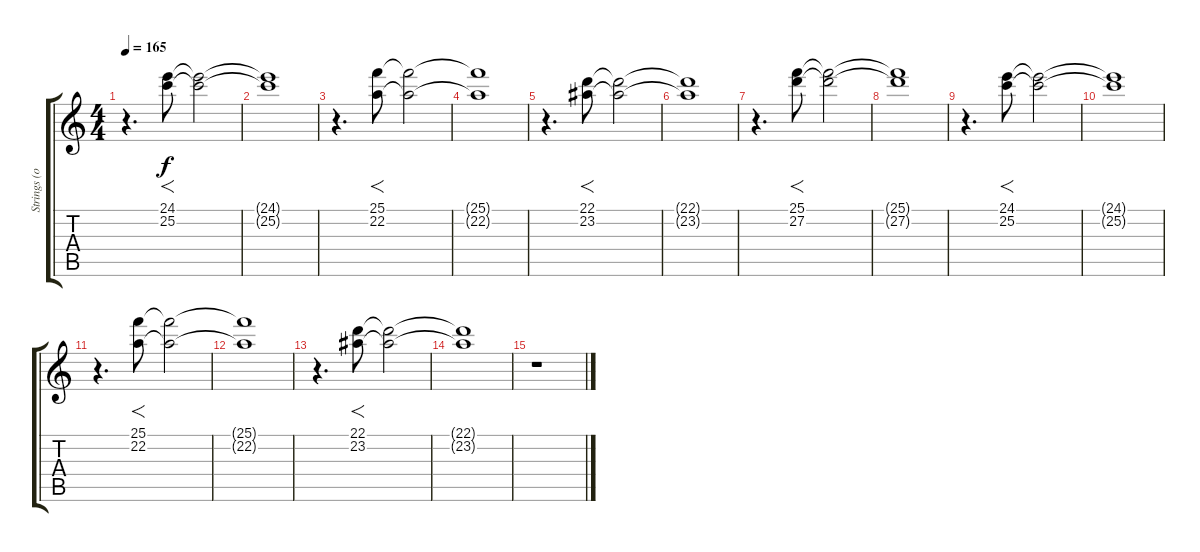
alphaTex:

\track ("Strings (outro)" "Strings (o") {instrument stringensemble2}
\staff {score tabs}
\tuning (E4 B3 G3 D3 A2 D2) {hide}
\ts (4 4)
\tempo 165
\clef g2
\ks c
r.4{d dy f} (24.1 25.2).8{f} (24.1{t} 25.2{t}).2 |
(24.1{t} 25.2{t}).1 |
r.4{d} (25.1 22.2).8{f} (25.1{t} 22.2{t}).2 |
(25.1{t} 22.2{t}).1 |
r.4{d} (22.1 23.2).8{f} (22.1{t} 23.2{t}).2 |
(22.1{t} 23.2{t}).1 |
r.4{d} (25.1 27.2).8{f} (25.1{t} 27.2{t}).2 |
(25.1{t} 27.2{t}).1 |
r.4{d} (24.1 25.2).8{f} (24.1{t} 25.2{t}).2 |
(24.1{t} 25.2{t}).1 |
r.4{d} (25.1 22.2).8{f} (25.1{t} 22.2{t}).2 |
(25.1{t} 22.2{t}).1 |
r.4{d} (22.1 23.2).8{f} (22.1{t} 23.2{t}).2 |
(22.1{t} 23.2{t}).1 |
r.1
